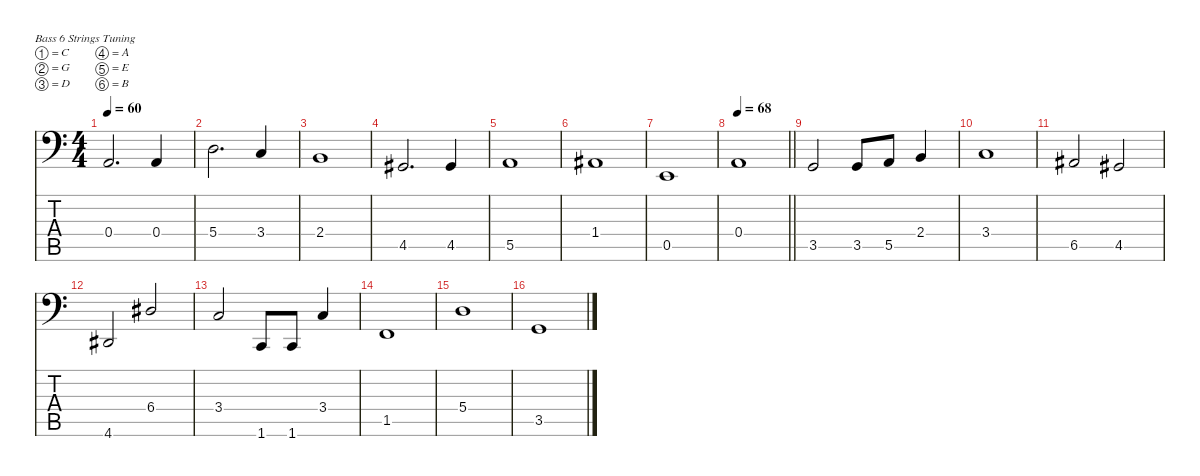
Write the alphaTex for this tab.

\defaultSystemsLayout 4
\hideDynamics
\bracketExtendMode nobrackets
\singleTrackTrackNamePolicy hidden
\multiTrackTrackNamePolicy hidden
\firstSystemTrackNameMode fullname
\otherSystemsTrackNameOrientation horizontal
\track ("Basse" "el.bs.") {defaultSystemsLayout 8 instrument electricbassfinger}
\staff {score tabs}
\tuning (C3 G2 D2 A1 E1 B0)
\ts (4 4)
\tempo 60
\clef f4
\ks c
0.4.2{d dy f beam Up} 0.4.4{beam Up} |
5.4.2{d beam Down} 3.4.4{beam Up} |
2.4.1{beam Up} |
4.5{acc #}.2{d beam Up} 4.5{acc #}.4{beam Up} |
5.5.1{beam Up} |
1.4{acc #}.1{beam Up} |
0.5.1{beam Up} |
\tempo 68
\barLineRight lightlight
0.4.1{beam Up} |
3.5.2{beam Up} 3.5.8{beam Up} 5.5.8{beam Up} 2.4.4{beam Up} |
3.4.1{beam Up} |
6.5{acc #}.2{beam Up} 4.5{acc #}.2{beam Up} |
4.6{acc #}.2{beam Up} 6.4{acc #}.2{beam Up} |
3.4.2{beam Up} 1.6.8{beam Up} 1.6.8{beam Up} 3.4.4{beam Up} |
1.5.1{beam Up} |
5.4.1{beam Down} |
3.5.1{beam Up}
